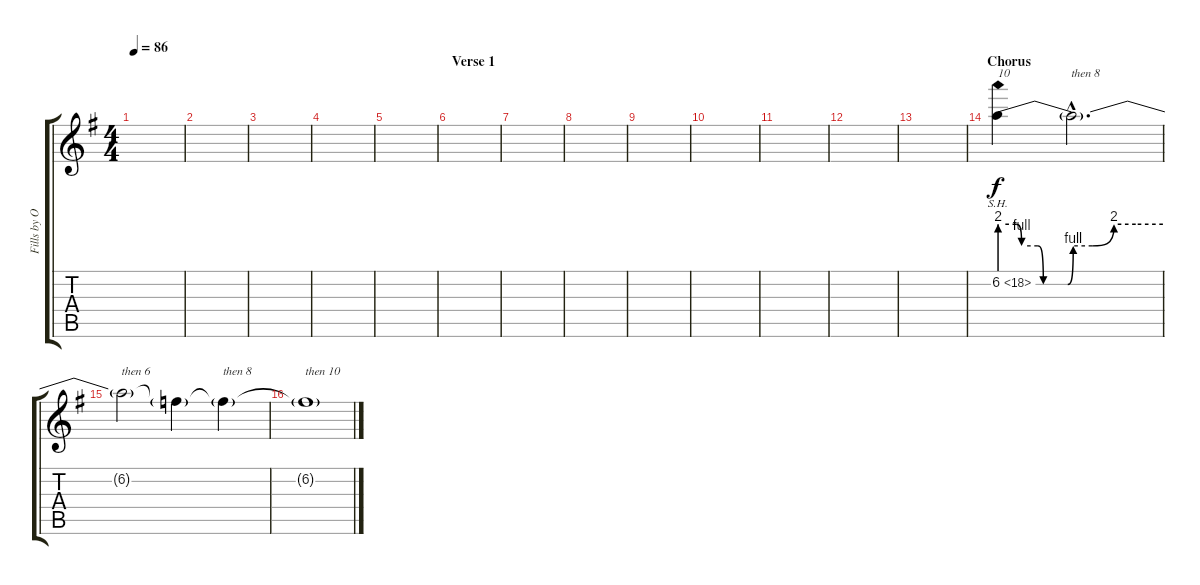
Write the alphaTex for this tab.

\track ("Fills by Other Guitars" "Fills by O") {instrument overdrivenguitar}
\staff {score tabs}
\tuning (E4 B3 G3 D3 A2 D2) {hide}
\ts (4 4)
\tempo 86
\clef g2
\ks g
|
|
|
|
|
\section ("" "Verse 1")
|
|
|
|
|
|
|
|
\section ("" "Chorus")
6.2{be (custom 0 8 6 8 8 4 14 4 16 0 25 0 27 4 34 4 42 8 50 8 60 8) sh 12}.4{txt "10" volume 12} 6.2{hac t}.2{d txt "then 8" dy f} |
6.2{t}.2{txt "then 6" volume 10} 6.2{t}.4 6.2{t}.4{txt "then 8"} |
6.2{t}.1{txt "then 10" volume 13}
